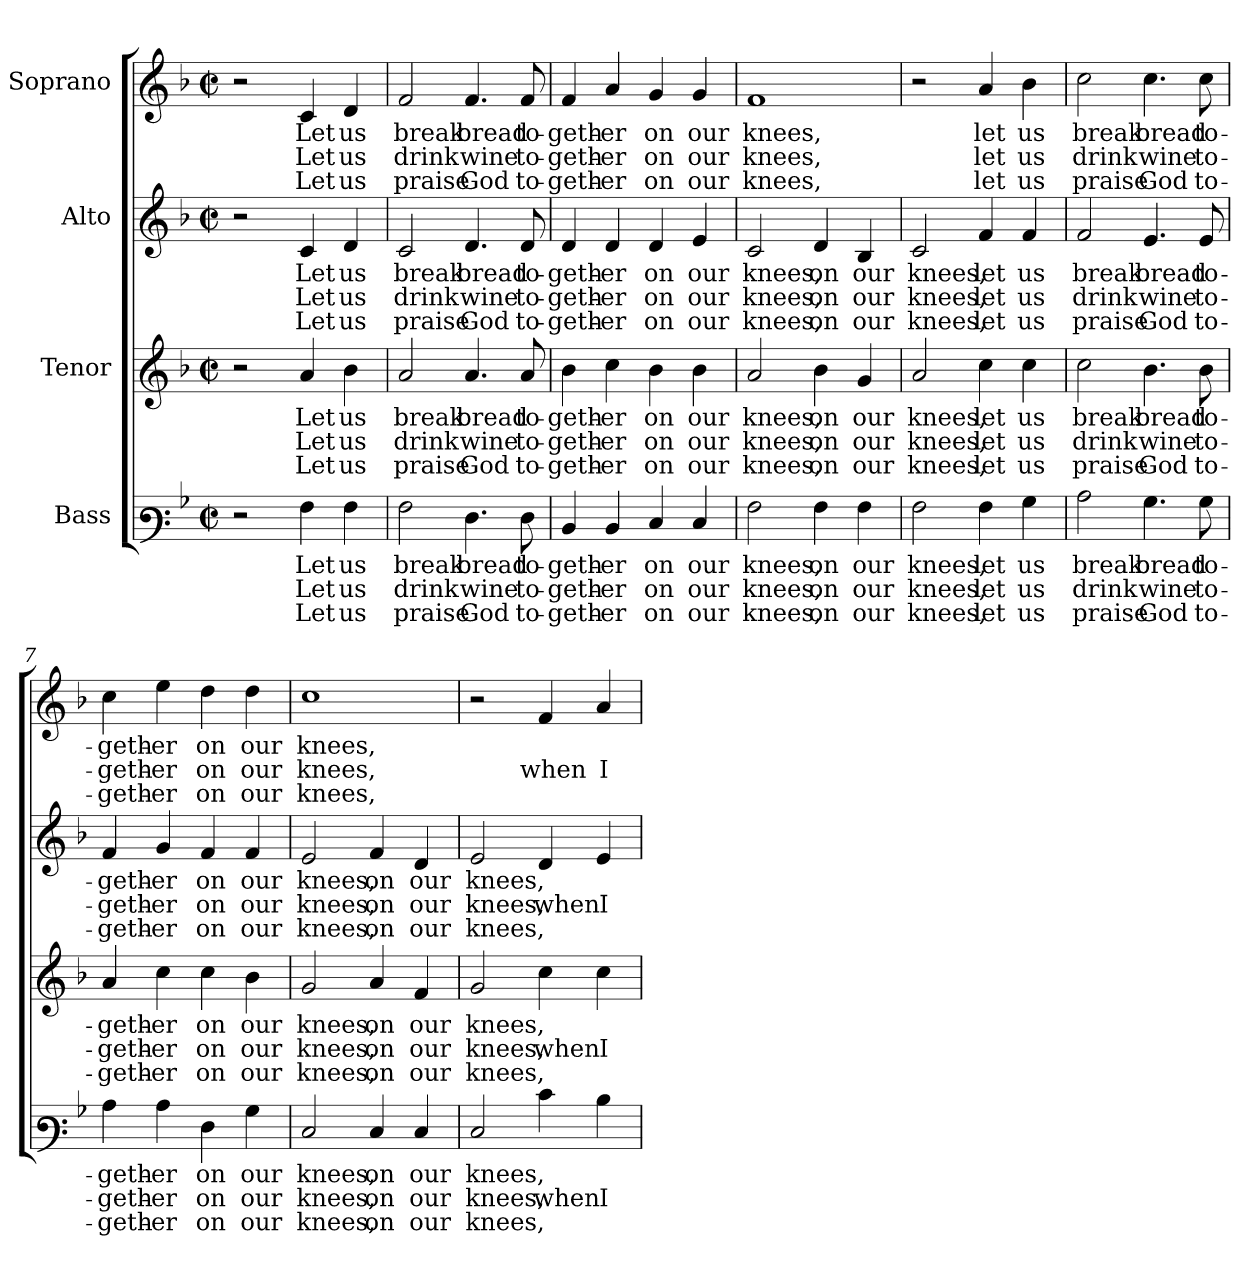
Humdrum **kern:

**kern	**text	**text	**text	**kern	**text	**text	**text	**kern	**text	**text	**text	**kern	**text	**text	**text
*part4	*part4	*part4	*part4	*part3	*part3	*part3	*part3	*part2	*part2	*part2	*part2	*part1	*part1	*part1	*part1
*staff4	*staff4	*staff4	*staff4	*staff3	*staff3	*staff3	*staff3	*staff2	*staff2	*staff2	*staff2	*staff1	*staff1	*staff1	*staff1
*I"Bass	*	*	*	*I"Tenor	*	*	*	*I"Alto	*	*	*	*I"Soprano	*	*	*
*clefF3	*	*	*	*clefG2	*	*	*	*clefG2	*	*	*	*clefG2	*	*	*
*k[b-]	*	*	*	*k[b-]	*	*	*	*k[b-]	*	*	*	*k[b-]	*	*	*
*F:	*	*	*	*F:	*	*	*	*F:	*	*	*	*F:	*	*	*
*M2/2	*	*	*	*M2/2	*	*	*	*M2/2	*	*	*	*M2/2	*	*	*
*met(c|)	*	*	*	*met(c|)	*	*	*	*met(c|)	*	*	*	*met(c|)	*	*	*
=1	=1	=1	=1	=1	=1	=1	=1	=1	=1	=1	=1	=1	=1	=1	=1
2r	.	.	.	2r	.	.	.	2r	.	.	.	2r	.	.	.
!	!LO:LY:b	!LO:LY:b	!LO:LY:b	!	!LO:LY:b	!LO:LY:b	!LO:LY:b	!	!LO:LY:b	!LO:LY:b	!LO:LY:b	!	!LO:LY:b	!LO:LY:b	!LO:LY:b
4A\	Let	Let	Let	4a/	Let	Let	Let	4c/	Let	Let	Let	4c/	Let	Let	Let
!	!LO:LY:b	!LO:LY:b	!LO:LY:b	!	!LO:LY:b	!LO:LY:b	!LO:LY:b	!	!LO:LY:b	!LO:LY:b	!LO:LY:b	!	!LO:LY:b	!LO:LY:b	!LO:LY:b
4A\	us	us	us	4b-\	us	us	us	4d/	us	us	us	4d/	us	us	us
=2	=2	=2	=2	=2	=2	=2	=2	=2	=2	=2	=2	=2	=2	=2	=2
!	!LO:LY:b	!LO:LY:b	!LO:LY:b	!	!LO:LY:b	!LO:LY:b	!LO:LY:b	!	!LO:LY:b	!LO:LY:b	!LO:LY:b	!	!LO:LY:b	!LO:LY:b	!LO:LY:b
2A\	break	drink	praise	2a/	break	drink	praise	2c/	break	drink	praise	2f/	break	drink	praise
!	!LO:LY:b	!LO:LY:b	!LO:LY:b	!	!LO:LY:b	!LO:LY:b	!LO:LY:b	!	!LO:LY:b	!LO:LY:b	!LO:LY:b	!	!LO:LY:b	!LO:LY:b	!LO:LY:b
4.F\	bread	wine	God	4.a/	bread	wine	God	4.d/	bread	wine	God	4.f/	bread	wine	God
!	!LO:LY:b	!LO:LY:b	!LO:LY:b	!	!LO:LY:b	!LO:LY:b	!LO:LY:b	!	!LO:LY:b	!LO:LY:b	!LO:LY:b	!	!LO:LY:b	!LO:LY:b	!LO:LY:b
8F\	to-	to-	to-	8a/	to-	to-	to-	8d/	to-	to-	to-	8f/	to-	to-	to-
=3	=3	=3	=3	=3	=3	=3	=3	=3	=3	=3	=3	=3	=3	=3	=3
!	!LO:LY:b	!LO:LY:b	!LO:LY:b	!	!LO:LY:b	!LO:LY:b	!LO:LY:b	!	!LO:LY:b	!LO:LY:b	!LO:LY:b	!	!LO:LY:b	!LO:LY:b	!LO:LY:b
4D/	-geth-	-geth-	-geth-	4b-\	-geth-	-geth-	-geth-	4d/	-geth-	-geth-	-geth-	4f/	-geth-	-geth-	-geth-
!	!LO:LY:b	!LO:LY:b	!LO:LY:b	!	!LO:LY:b	!LO:LY:b	!LO:LY:b	!	!LO:LY:b	!LO:LY:b	!LO:LY:b	!	!LO:LY:b	!LO:LY:b	!LO:LY:b
4D/	-er	-er	-er	4cc\	-er	-er	-er	4d/	-er	-er	-er	4a/	-er	-er	-er
!	!LO:LY:b	!LO:LY:b	!LO:LY:b	!	!LO:LY:b	!LO:LY:b	!LO:LY:b	!	!LO:LY:b	!LO:LY:b	!LO:LY:b	!	!LO:LY:b	!LO:LY:b	!LO:LY:b
4E/	on	on	on	4b-\	on	on	on	4d/	on	on	on	4g/	on	on	on
!	!LO:LY:b	!LO:LY:b	!LO:LY:b	!	!LO:LY:b	!LO:LY:b	!LO:LY:b	!	!LO:LY:b	!LO:LY:b	!LO:LY:b	!	!LO:LY:b	!LO:LY:b	!LO:LY:b
4E/	our	our	our	4b-\	our	our	our	4e/	our	our	our	4g/	our	our	our
=4	=4	=4	=4	=4	=4	=4	=4	=4	=4	=4	=4	=4	=4	=4	=4
!	!LO:LY:b	!LO:LY:b	!LO:LY:b	!	!LO:LY:b	!LO:LY:b	!LO:LY:b	!	!LO:LY:b	!LO:LY:b	!LO:LY:b	!	!LO:LY:b	!LO:LY:b	!LO:LY:b
2A\	knees,	knees,	knees,	2a/	knees,	knees,	knees,	2c/	knees,	knees,	knees,	1f	knees,	knees,	knees,
!	!LO:LY:b	!LO:LY:b	!LO:LY:b	!	!LO:LY:b	!LO:LY:b	!LO:LY:b	!	!LO:LY:b	!LO:LY:b	!LO:LY:b	!	!	!	!
4A\	on	on	on	4b-\	on	on	on	4d/	on	on	on	.	.	.	.
!	!LO:LY:b	!LO:LY:b	!LO:LY:b	!	!LO:LY:b	!LO:LY:b	!LO:LY:b	!	!LO:LY:b	!LO:LY:b	!LO:LY:b	!	!	!	!
4A\	our	our	our	4g/	our	our	our	4B-/	our	our	our	.	.	.	.
=5	=5	=5	=5	=5	=5	=5	=5	=5	=5	=5	=5	=5	=5	=5	=5
!	!LO:LY:b	!LO:LY:b	!LO:LY:b	!	!LO:LY:b	!LO:LY:b	!LO:LY:b	!	!LO:LY:b	!LO:LY:b	!LO:LY:b	!	!	!	!
2A\	knees,	knees,	knees,	2a/	knees,	knees,	knees,	2c/	knees,	knees,	knees,	2r	.	.	.
!	!LO:LY:b	!LO:LY:b	!LO:LY:b	!	!LO:LY:b	!LO:LY:b	!LO:LY:b	!	!LO:LY:b	!LO:LY:b	!LO:LY:b	!	!LO:LY:b	!LO:LY:b	!LO:LY:b
4A\	let	let	let	4cc\	let	let	let	4f/	let	let	let	4a/	let	let	let
!	!LO:LY:b	!LO:LY:b	!LO:LY:b	!	!LO:LY:b	!LO:LY:b	!LO:LY:b	!	!LO:LY:b	!LO:LY:b	!LO:LY:b	!	!LO:LY:b	!LO:LY:b	!LO:LY:b
4B-\	us	us	us	4cc\	us	us	us	4f/	us	us	us	4b-\	us	us	us
!!LO:LB:g=z
=6	=6	=6	=6	=6	=6	=6	=6	=6	=6	=6	=6	=6	=6	=6	=6
!	!LO:LY:b	!LO:LY:b	!LO:LY:b	!	!LO:LY:b	!LO:LY:b	!LO:LY:b	!	!LO:LY:b	!LO:LY:b	!LO:LY:b	!	!LO:LY:b	!LO:LY:b	!LO:LY:b
2c\	break	drink	praise	2cc\	break	drink	praise	2f/	break	drink	praise	2cc\	break	drink	praise
!	!LO:LY:b	!LO:LY:b	!LO:LY:b	!	!LO:LY:b	!LO:LY:b	!LO:LY:b	!	!LO:LY:b	!LO:LY:b	!LO:LY:b	!	!LO:LY:b	!LO:LY:b	!LO:LY:b
4.B-\	bread	wine	God	4.b-\	bread	wine	God	4.e/	bread	wine	God	4.cc\	bread	wine	God
!	!LO:LY:b	!LO:LY:b	!LO:LY:b	!	!LO:LY:b	!LO:LY:b	!LO:LY:b	!	!LO:LY:b	!LO:LY:b	!LO:LY:b	!	!LO:LY:b	!LO:LY:b	!LO:LY:b
8B-\	to-	to-	to-	8b-\	to-	to-	to-	8e/	to-	to-	to-	8cc\	to-	to-	to-
=7	=7	=7	=7	=7	=7	=7	=7	=7	=7	=7	=7	=7	=7	=7	=7
!	!LO:LY:b	!LO:LY:b	!LO:LY:b	!	!LO:LY:b	!LO:LY:b	!LO:LY:b	!	!LO:LY:b	!LO:LY:b	!LO:LY:b	!	!LO:LY:b	!LO:LY:b	!LO:LY:b
4c\	-geth-	-geth-	-geth-	4a/	-geth-	-geth-	-geth-	4f/	-geth-	-geth-	-geth-	4cc\	-geth-	-geth-	-geth-
!	!LO:LY:b	!LO:LY:b	!LO:LY:b	!	!LO:LY:b	!LO:LY:b	!LO:LY:b	!	!LO:LY:b	!LO:LY:b	!LO:LY:b	!	!LO:LY:b	!LO:LY:b	!LO:LY:b
4c\	-er	-er	-er	4cc\	-er	-er	-er	4g/	-er	-er	-er	4ee\	-er	-er	-er
!	!LO:LY:b	!LO:LY:b	!LO:LY:b	!	!LO:LY:b	!LO:LY:b	!LO:LY:b	!	!LO:LY:b	!LO:LY:b	!LO:LY:b	!	!LO:LY:b	!LO:LY:b	!LO:LY:b
4F\	on	on	on	4cc\	on	on	on	4f/	on	on	on	4dd\	on	on	on
!	!LO:LY:b	!LO:LY:b	!LO:LY:b	!	!LO:LY:b	!LO:LY:b	!LO:LY:b	!	!LO:LY:b	!LO:LY:b	!LO:LY:b	!	!LO:LY:b	!LO:LY:b	!LO:LY:b
4B-\	our	our	our	4b-\	our	our	our	4f/	our	our	our	4dd\	our	our	our
=8	=8	=8	=8	=8	=8	=8	=8	=8	=8	=8	=8	=8	=8	=8	=8
!	!LO:LY:b	!LO:LY:b	!LO:LY:b	!	!LO:LY:b	!LO:LY:b	!LO:LY:b	!	!LO:LY:b	!LO:LY:b	!LO:LY:b	!	!LO:LY:b	!LO:LY:b	!LO:LY:b
2E/	knees,	knees,	knees,	2g/	knees,	knees,	knees,	2e/	knees,	knees,	knees,	1cc	knees,	knees,	knees,
!	!LO:LY:b	!LO:LY:b	!LO:LY:b	!	!LO:LY:b	!LO:LY:b	!LO:LY:b	!	!LO:LY:b	!LO:LY:b	!LO:LY:b	!	!	!	!
4E/	on	on	on	4a/	on	on	on	4f/	on	on	on	.	.	.	.
!	!LO:LY:b	!LO:LY:b	!LO:LY:b	!	!LO:LY:b	!LO:LY:b	!LO:LY:b	!	!LO:LY:b	!LO:LY:b	!LO:LY:b	!	!	!	!
4E/	our	our	our	4f/	our	our	our	4d/	our	our	our	.	.	.	.
=9	=9	=9	=9	=9	=9	=9	=9	=9	=9	=9	=9	=9	=9	=9	=9
!	!LO:LY:b	!LO:LY:b	!LO:LY:b	!	!LO:LY:b	!LO:LY:b	!LO:LY:b	!	!LO:LY:b	!LO:LY:b	!LO:LY:b	!	!	!	!
2E/	knees,	knees,	knees,	2g/	knees,	knees,	knees,	2e/	knees,	knees,	knees,	2r	.	.	.
!	!	!LO:LY:b	!	!	!	!LO:LY:b	!	!	!	!LO:LY:b	!	!	!	!LO:LY:b	!
4e\	.	when	.	4cc\	.	when	.	4d/	.	when	.	4f/	.	when	.
!	!	!LO:LY:b	!	!	!	!LO:LY:b	!	!	!	!LO:LY:b	!	!	!	!LO:LY:b	!
4d\	.	I	.	4cc\	.	I	.	4e/	.	I	.	4a/	.	I	.
=	=	=	=	=	=	=	=	=	=	=	=	=	=	=	=
*-	*-	*-	*-	*-	*-	*-	*-	*-	*-	*-	*-	*-	*-	*-	*-
